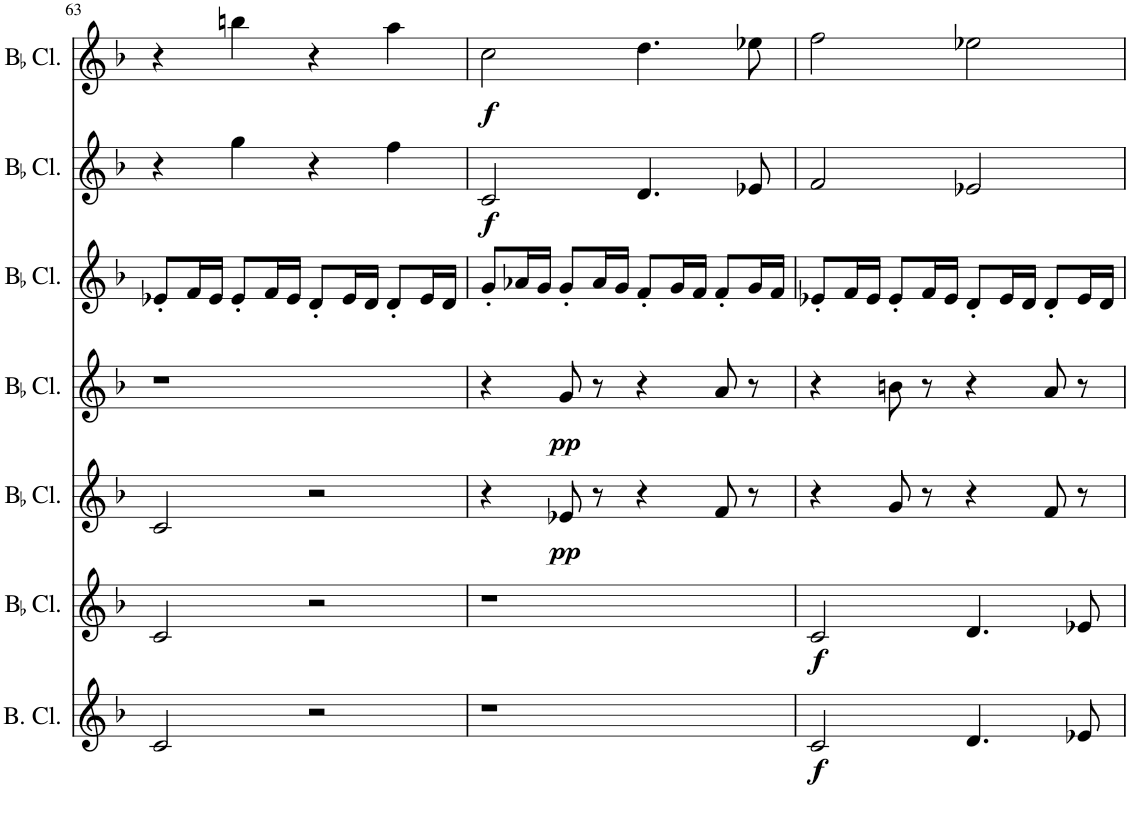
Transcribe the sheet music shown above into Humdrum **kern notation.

**kern	**dynam	**kern	**dynam	**kern	**dynam	**kern	**dynam	**kern	**kern	**dynam	**kern	**dynam
*part7	*part7	*part6	*part6	*part5	*part5	*part4	*part4	*part3	*part2	*part2	*part1	*part1
*staff7	*staff7	*staff6	*staff6	*staff5	*staff5	*staff4	*staff4	*staff3	*staff2	*staff2	*staff1	*staff1
*I"Bass Clarinet	*	*I"BaccidentalFlat Clarinet	*	*I"BaccidentalFlat Clarinet	*	*I"BaccidentalFlat Clarinet	*	*I"BaccidentalFlat Clarinet	*I"BaccidentalFlat Clarinet	*	*I"BaccidentalFlat Clarinet	*
*I'B. Cl.	*	*I'BaccidentalFlat Cl.	*	*I'BaccidentalFlat Cl.	*	*I'BaccidentalFlat Cl.	*	*I'BaccidentalFlat Cl.	*I'BaccidentalFlat Cl.	*	*I'BaccidentalFlat Cl.	*
!!LO:PB:g=z
*clefG2	*	*clefG2	*	*clefG2	*	*clefG2	*	*clefG2	*clefG2	*	*clefG2	*
*Trd8c14	*	*Trd1c2	*	*Trd1c2	*	*Trd1c2	*	*Trd1c2	*Trd1c2	*	*Trd1c2	*
*k[b-]	*	*k[b-]	*	*k[b-]	*	*k[b-]	*	*k[b-]	*k[b-]	*	*k[b-]	*
*M4/4	*	*M4/4	*	*M4/4	*	*M4/4	*	*M4/4	*M4/4	*	*M4/4	*
=63	=63	=63	=63	=63	=63	=63	=63	=63	=63	=63	=63	=63
2c/	.	2c/	.	2c/	.	1r	.	8e-X'/L	4r	.	4r	.
.	.	.	.	.	.	.	.	16f/L	.	.	.	.
.	.	.	.	.	.	.	.	16e-/JJ	.	.	.	.
.	.	.	.	.	.	.	.	8e-'/L	4gg\	.	4bbn\	.
.	.	.	.	.	.	.	.	16f/L	.	.	.	.
.	.	.	.	.	.	.	.	16e-/JJ	.	.	.	.
2r	.	2r	.	2r	.	.	.	8d'/L	4r	.	4r	.
.	.	.	.	.	.	.	.	16e-/L	.	.	.	.
.	.	.	.	.	.	.	.	16d/JJ	.	.	.	.
.	.	.	.	.	.	.	.	8d'/L	4ff\	.	4aa\	.
.	.	.	.	.	.	.	.	16e-/L	.	.	.	.
.	.	.	.	.	.	.	.	16d/JJ	.	.	.	.
=64	=64	=64	=64	=64	=64	=64	=64	=64	=64	=64	=64	=64
!	!	!	!	!	!	!	!	!	!	!LO:DY:b	!	!LO:DY:b
1r	.	1r	.	4r	.	4r	.	8g'/L	2c/	f	2cc\	f
.	.	.	.	.	.	.	.	16a-X/L	.	.	.	.
.	.	.	.	.	.	.	.	16g/JJ	.	.	.	.
!	!	!	!	!	!LO:DY:b	!	!LO:DY:b	!	!	!	!	!
.	.	.	.	8e-X/	pp	8g/	pp	8g'/L	.	.	.	.
.	.	.	.	8r	.	8r	.	16a-/L	.	.	.	.
.	.	.	.	.	.	.	.	16g/JJ	.	.	.	.
.	.	.	.	4r	.	4r	.	8f'/L	4.d/	.	4.dd\	.
.	.	.	.	.	.	.	.	16g/L	.	.	.	.
.	.	.	.	.	.	.	.	16f/JJ	.	.	.	.
.	.	.	.	8f/	.	8a/	.	8f'/L	.	.	.	.
.	.	.	.	8r	.	8r	.	16g/L	8e-X/	.	8ee-X\	.
.	.	.	.	.	.	.	.	16f/JJ	.	.	.	.
=65	=65	=65	=65	=65	=65	=65	=65	=65	=65	=65	=65	=65
!	!LO:DY:b	!	!LO:DY:b	!	!	!	!	!	!	!	!	!
2c/	f	2c/	f	4r	.	4r	.	8e-X'/L	2f/	.	2ff\	.
.	.	.	.	.	.	.	.	16f/L	.	.	.	.
.	.	.	.	.	.	.	.	16e-/JJ	.	.	.	.
.	.	.	.	8g/	.	8bn\	.	8e-'/L	.	.	.	.
.	.	.	.	8r	.	8r	.	16f/L	.	.	.	.
.	.	.	.	.	.	.	.	16e-/JJ	.	.	.	.
4.d/	.	4.d/	.	4r	.	4r	.	8d'/L	2e-X/	.	2ee-X\	.
.	.	.	.	.	.	.	.	16e-/L	.	.	.	.
.	.	.	.	.	.	.	.	16d/JJ	.	.	.	.
.	.	.	.	8f/	.	8a/	.	8d'/L	.	.	.	.
8e-X/	.	8e-X/	.	8r	.	8r	.	16e-/L	.	.	.	.
.	.	.	.	.	.	.	.	16d/JJ	.	.	.	.
=	=	=	=	=	=	=	=	=	=	=	=	=
*-	*-	*-	*-	*-	*-	*-	*-	*-	*-	*-	*-	*-
